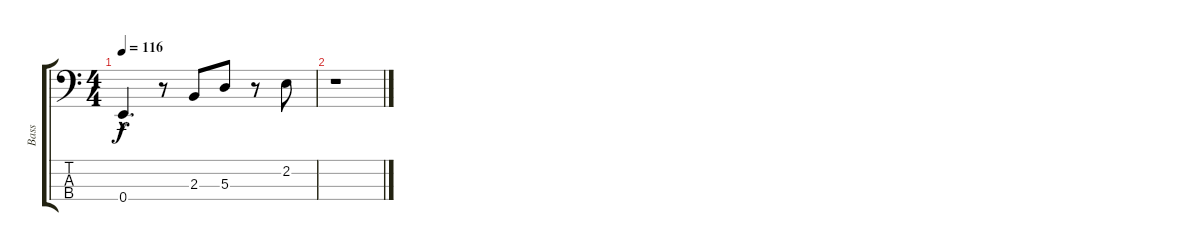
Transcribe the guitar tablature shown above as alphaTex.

\track ("Bass" "Bass") {instrument electricbassfinger}
\staff {score tabs}
\tuning (G2 D2 A1 E1) {hide}
\ts (4 4)
\tempo 116
\clef f4
\ks c
0.4{hac}.4{d dy f} r.8 2.3.8 5.3.8 r.8 2.2.8 |
r.1
